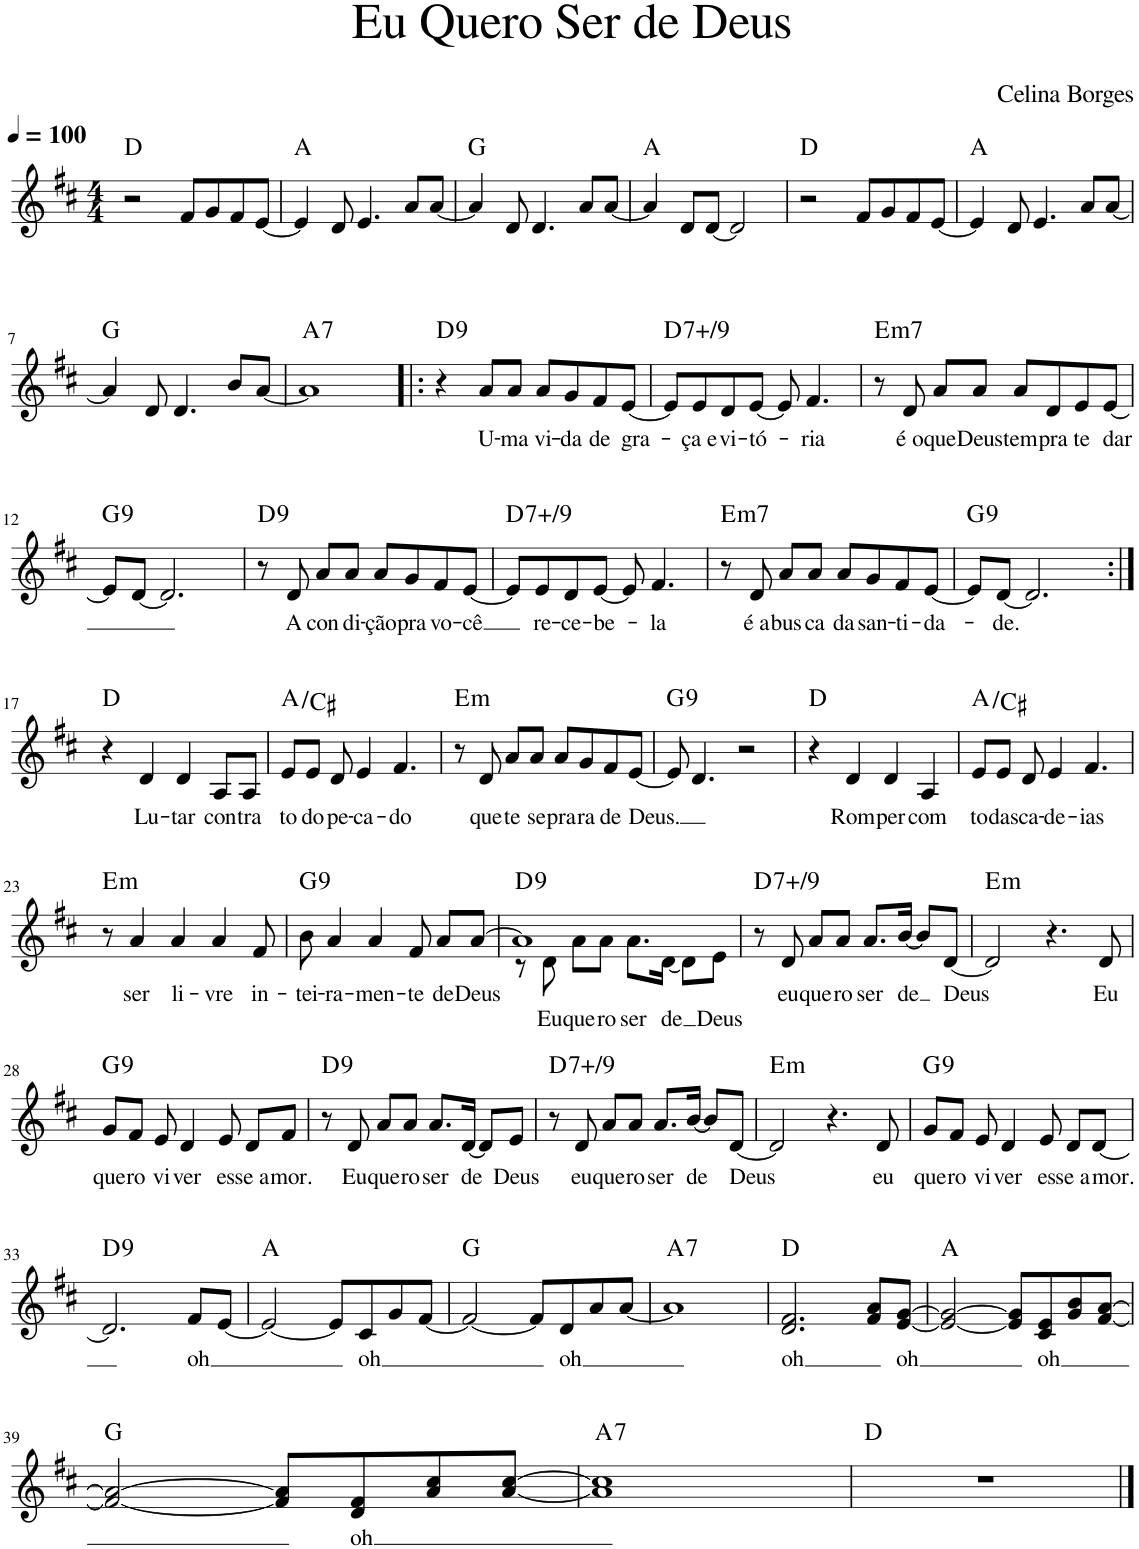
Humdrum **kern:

**kern	**text	**text	**harte
*part1	*part1	*part1	*part1
*staff1	*staff1	*staff1	*
*I"Voz	*	*	*
*I'Vo.	*	*	*
*clefG2	*	*	*
*k[f#c#]	*	*	*
*M4/4	*	*	*
*MM100	*	*	*
=1	=1	=1	=1
2r	.	.	D:maj
8f#/L	.	.	.
8g/	.	.	.
8f#/	.	.	.
[8e/J	.	.	.
=2	=2	=2	=2
4e/]	.	.	A:maj
8d/	.	.	.
4.e/	.	.	.
8a/L	.	.	.
[8a/J	.	.	.
=3	=3	=3	=3
4a/]	.	.	G:maj
8d/	.	.	.
4.d/	.	.	.
8a/L	.	.	.
[8a/J	.	.	.
=4	=4	=4	=4
4a/]	.	.	A:maj
8d/L	.	.	.
[8d/J	.	.	.
2d/]	.	.	.
=5	=5	=5	=5
2r	.	.	D:maj
8f#/L	.	.	.
8g/	.	.	.
8f#/	.	.	.
[8e/J	.	.	.
=6	=6	=6	=6
4e/]	.	.	A:maj
8d/	.	.	.
4.e/	.	.	.
8a/L	.	.	.
[8a/J	.	.	.
!!LO:LB:g=z
=7	=7	=7	=7
4a/]	.	.	G:maj
8d/	.	.	.
4.d/	.	.	.
8b/L	.	.	.
[8a/J	.	.	.
=8	=8	=8	=8
!	!	!	!LO:H:kt=7
1a]	.	.	A:7
=9!|:	=9!|:	=9!|:	=9!|:
!	!	!	!LO:H:kt=9
4r	.	.	D:9
!	!LO:LY:b	!	!
8a/L	U-	.	.
!	!LO:LY:b	!	!
8a/J	-ma	.	.
!	!LO:LY:b	!	!
8a/L	vi-	.	.
!	!LO:LY:b	!	!
8g/	-da	.	.
!	!LO:LY:b	!	!
8f#/	de	.	.
!	!LO:LY:b	!	!
[8e/J	gra-	.	.
=10	=10	=10	=10
!	!	!	!LO:H:kt=7+
8e/L]	.	.	D:aug(b7,9)
!	!LO:LY:b	!	!
8e/	-ça e	.	.
!	!LO:LY:b	!	!
8d/	vi-	.	.
!	!LO:LY:b	!	!
[8e/J	-tó-	.	.
8e/]	.	.	.
!	!LO:LY:b	!	!
4.f#/	-ria	.	.
=11	=11	=11	=11
!	!	!	!LO:H:kt=m7
8r	.	.	E:min7
!	!LO:LY:b	!	!
8d/	é o	.	.
!	!LO:LY:b	!	!
8a/L	que	.	.
!	!LO:LY:b	!	!
8a/J	Deus	.	.
!	!LO:LY:b	!	!
8a/L	tem	.	.
!	!LO:LY:b	!	!
8d/	pra	.	.
!	!LO:LY:b	!	!
8e/	te	.	.
!	!LO:LY:b	!	!
[8e/J	dar	.	.
!!LO:LB:g=z
=12	=12	=12	=12
!	!	!	!LO:H:kt=9
8e/L]	.	.	G:9
[8d/J	.	.	.
2.d/]	.	.	.
=13	=13	=13	=13
!	!	!	!LO:H:kt=9
8r	.	.	D:9
!	!LO:LY:b	!	!
8d/	A	.	.
!	!LO:LY:b	!	!
8a/L	con-	.	.
!	!LO:LY:b	!	!
8a/J	-di-	.	.
!	!LO:LY:b	!	!
8a/L	-ção	.	.
!	!LO:LY:b	!	!
8g/	pra	.	.
!	!LO:LY:b	!	!
8f#/	vo-	.	.
!	!LO:LY:b	!	!
[8e/J	-cê	.	.
=14	=14	=14	=14
!	!	!	!LO:H:kt=7+
8e/L]	.	.	D:aug(b7,9)
!	!LO:LY:b	!	!
8e/	re-	.	.
!	!LO:LY:b	!	!
8d/	-ce-	.	.
!	!LO:LY:b	!	!
[8e/J	-be-	.	.
8e/]	.	.	.
!	!LO:LY:b	!	!
4.f#/	-la	.	.
=15	=15	=15	=15
!	!	!	!LO:H:kt=m7
8r	.	.	E:min7
!	!LO:LY:b	!	!
8d/	é a	.	.
!	!LO:LY:b	!	!
8a/L	bus-	.	.
!	!LO:LY:b	!	!
8a/J	-ca	.	.
!	!LO:LY:b	!	!
8a/L	da	.	.
!	!LO:LY:b	!	!
8g/	san-	.	.
!	!LO:LY:b	!	!
8f#/	-ti-	.	.
!	!LO:LY:b	!	!
[8e/J	-da-	.	.
=16	=16	=16	=16
!	!	!	!LO:H:kt=9
8e/L]	.	.	G:9
!	!LO:LY:b	!	!
[8d/J	-de.	.	.
2.d/]	.	.	.
!!LO:LB:g=z
=17:|!	=17:|!	=17:|!	=17:|!
4r	.	.	D:maj
!	!LO:LY:b	!	!
4d/	Lu-	.	.
!	!LO:LY:b	!	!
4d/	-tar	.	.
!	!LO:LY:b	!	!
8A/L	con-	.	.
!	!LO:LY:b	!	!
8A/J	-tra	.	.
=18	=18	=18	=18
!	!LO:LY:b	!	!
8e/L	to-	.	A:maj/3
!	!LO:LY:b	!	!
8e/J	-do	.	.
!	!LO:LY:b	!	!
8d/	pe-	.	.
!	!LO:LY:b	!	!
4e/	-ca-	.	.
!	!LO:LY:b	!	!
4.f#/	-do	.	.
=19	=19	=19	=19
!	!	!	!LO:H:kt=m
8r	.	.	E:min
!	!LO:LY:b	!	!
8d/	que	.	.
!	!LO:LY:b	!	!
8a/L	te	.	.
!	!LO:LY:b	!	!
8a/J	se-	.	.
!	!LO:LY:b	!	!
8a/L	-pra-	.	.
!	!LO:LY:b	!	!
8g/	-ra	.	.
!	!LO:LY:b	!	!
8f#/	de	.	.
!	!LO:LY:b	!	!
[8e/J	Deus.	.	.
=20	=20	=20	=20
!	!	!	!LO:H:kt=9
8e/]	.	.	G:9
4.d/	.	.	.
2r	.	.	.
=21	=21	=21	=21
4r	.	.	D:maj
!	!LO:LY:b	!	!
4d/	Rom-	.	.
!	!LO:LY:b	!	!
4d/	-per	.	.
!	!LO:LY:b	!	!
4A/	com	.	.
=22	=22	=22	=22
!	!LO:LY:b	!	!
8e/L	to-	.	A:maj/3
!	!LO:LY:b	!	!
8e/J	-das	.	.
!	!LO:LY:b	!	!
8d/	ca-	.	.
!	!LO:LY:b	!	!
4e/	-de-	.	.
!	!LO:LY:b	!	!
4.f#/	-ias	.	.
!!LO:LB:g=z
=23	=23	=23	=23
!	!	!	!LO:H:kt=m
8r	.	.	E:min
!	!LO:LY:b	!	!
4a/	ser	.	.
!	!LO:LY:b	!	!
4a/	li-	.	.
!	!LO:LY:b	!	!
4a/	-vre	.	.
!	!LO:LY:b	!	!
8f#/	in-	.	.
=24	=24	=24	=24
!	!LO:LY:b	!	!LO:H:kt=9
8b\	-tei-	.	G:9
!	!LO:LY:b	!	!
4a/	-ra-	.	.
!	!LO:LY:b	!	!
4a/	-men-	.	.
!	!LO:LY:b	!	!
8f#/	-te	.	.
!	!LO:LY:b	!	!
8a/L	de	.	.
!	!LO:LY:b	!	!
[8a/J	Deus	.	.
=25	=25	=25	=25
*^	*	*	*
!	!	!	!	!LO:H:kt=9
1a]	8r	.	.	D:9
!	!	!	!LO:LY:b	!
.	8d\	.	Eu	.
!	!	!	!LO:LY:b	!
.	8a\L	.	que-	.
!	!	!	!LO:LY:b	!
.	8a\J	.	-ro	.
!	!	!	!LO:LY:b	!
.	8.a\L	.	ser	.
!	!	!	!LO:LY:b	!
.	[16d\Jk	.	de	.
.	8d\L]	.	.	.
!	!	!	!LO:LY:b	!
.	8e\J	.	Deus	.
=26	=26	=26	=26	=26
!	!	!	!	!LO:H:kt=7+
*v	*v	*	*	*
8r	.	.	D:aug(b7,9)
!	!LO:LY:b	!	!
8d/	eu	.	.
!	!LO:LY:b	!	!
8a/L	que-	.	.
!	!LO:LY:b	!	!
8a/J	-ro	.	.
!	!LO:LY:b	!	!
8.a/L	ser	.	.
!	!LO:LY:b	!	!
[16b/Jk	de	.	.
8b/L]	.	.	.
!	!LO:LY:b	!	!
[8d/J	Deus	.	.
=27	=27	=27	=27
!	!	!	!LO:H:kt=m
2d/]	.	.	E:min
4.r	.	.	.
!	!LO:LY:b	!	!
8d/	Eu	.	.
!!LO:LB:g=z
=28	=28	=28	=28
!	!LO:LY:b	!	!LO:H:kt=9
8g/L	que-	.	G:9
!	!LO:LY:b	!	!
8f#/J	-ro	.	.
!	!LO:LY:b	!	!
8e/	vi-	.	.
!	!LO:LY:b	!	!
4d/	-ver	.	.
!	!LO:LY:b	!	!
8e/	es-	.	.
!	!LO:LY:b	!	!
8d/L	-se a-	.	.
!	!LO:LY:b	!	!
8f#/J	-mor.	.	.
=29	=29	=29	=29
!	!	!	!LO:H:kt=9
8r	.	.	D:9
!	!LO:LY:b	!	!
8d/	Eu	.	.
!	!LO:LY:b	!	!
8a/L	que-	.	.
!	!LO:LY:b	!	!
8a/J	-ro	.	.
!	!LO:LY:b	!	!
8.a/L	ser	.	.
!	!LO:LY:b	!	!
[16d/Jk	de	.	.
8d/L]	.	.	.
!	!LO:LY:b	!	!
8e/J	Deus	.	.
=30	=30	=30	=30
!	!	!	!LO:H:kt=7+
8r	.	.	D:aug(b7,9)
!	!LO:LY:b	!	!
8d/	eu	.	.
!	!LO:LY:b	!	!
8a/L	que-	.	.
!	!LO:LY:b	!	!
8a/J	-ro	.	.
!	!LO:LY:b	!	!
8.a/L	ser	.	.
!	!LO:LY:b	!	!
[16b/Jk	de	.	.
8b/L]	.	.	.
!	!LO:LY:b	!	!
[8d/J	Deus	.	.
=31	=31	=31	=31
!	!	!	!LO:H:kt=m
2d/]	.	.	E:min
4.r	.	.	.
!	!LO:LY:b	!	!
8d/	eu	.	.
=32	=32	=32	=32
!	!LO:LY:b	!	!LO:H:kt=9
8g/L	que-	.	G:9
!	!LO:LY:b	!	!
8f#/J	-ro	.	.
!	!LO:LY:b	!	!
8e/	vi-	.	.
!	!LO:LY:b	!	!
4d/	-ver	.	.
!	!LO:LY:b	!	!
8e/	es-	.	.
!	!LO:LY:b	!	!
8d/L	-se a-	.	.
!	!LO:LY:b	!	!
[8d/J	-mor.	.	.
!!LO:LB:g=z
=33	=33	=33	=33
!	!	!	!LO:H:kt=9
2.d/]	.	.	D:9
!	!LO:LY:b	!	!
8f#/L	oh	.	.
[8e/J	.	.	.
=34	=34	=34	=34
2e/_	.	.	A:maj
8e/L]	.	.	.
!	!LO:LY:b	!	!
8c#/	oh	.	.
8g/	.	.	.
[8f#/J	.	.	.
=35	=35	=35	=35
2f#/_	.	.	G:maj
8f#/L]	.	.	.
!	!LO:LY:b	!	!
8d/	oh	.	.
8a/	.	.	.
[8a/J	.	.	.
=36	=36	=36	=36
!	!	!	!LO:H:kt=7
1a]	.	.	A:7
=37	=37	=37	=37
!	!LO:LY:b	!	!
2.d/ 2.f#/	oh	.	D:maj
8f#/ 8a/L	.	.	.
!	!LO:LY:b	!	!
[8e/ [8g/J	oh	.	.
=38	=38	=38	=38
2e/_ 2g/_	.	.	A:maj
8e/] 8g/]L	.	.	.
!	!LO:LY:b	!	!
8c#/ 8e/	-oh	.	.
8g/ 8b/	.	.	.
[8f#/ [8a/J	.	.	.
!!LO:LB:g=z
=39	=39	=39	=39
2f#/_ 2a/_	.	.	G:maj
8f#/] 8a/]L	.	.	.
!	!LO:LY:b	!	!
8d/ 8f#/	oh	.	.
8a/ 8cc#/	.	.	.
[8a/ [8cc#/J	.	.	.
=40	=40	=40	=40
!	!	!	!LO:H:kt=7
1a] 1cc#]	.	.	A:7
=41	=41	=41	=41
1r	.	.	D:maj
==	==	==	==
*-	*-	*-	*-
